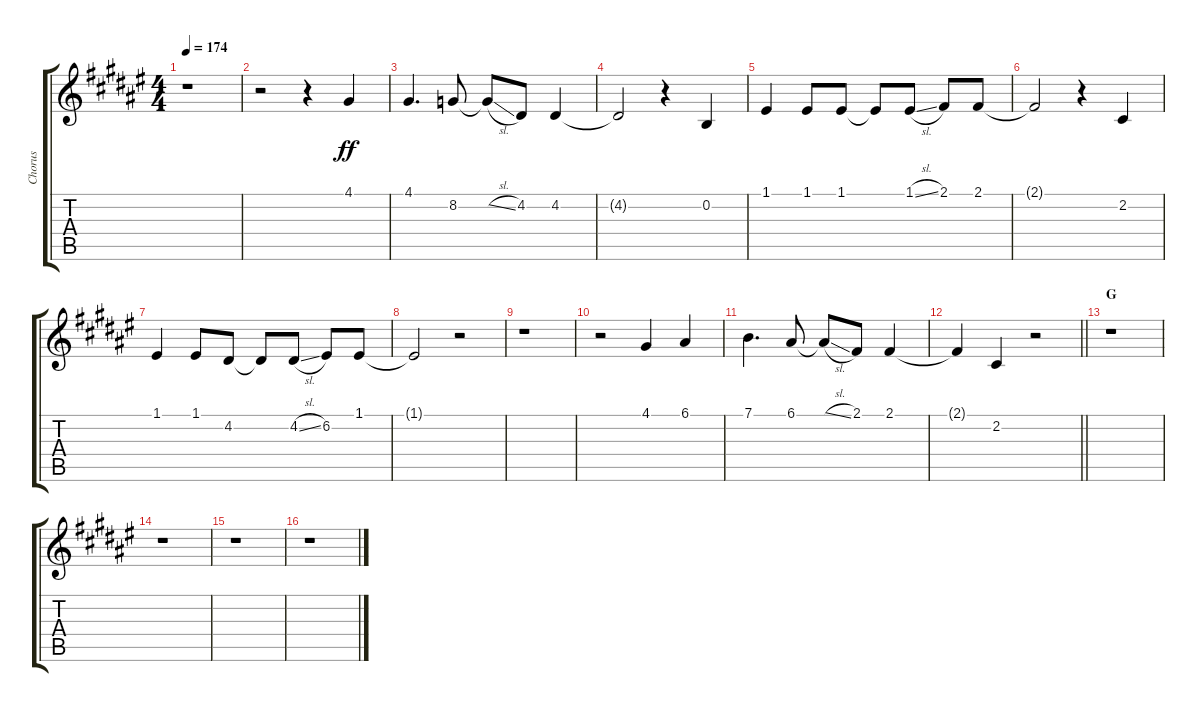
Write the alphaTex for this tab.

\track ("Chorus" "Chorus") {instrument voiceoohs}
\staff {score tabs}
\tuning (E4 B3 G3 D3 A2 E2) {hide}
\ts (4 4)
\tempo 174
\clef g2
\ks f#
r.1{dy ff} |
r.2 r.4 4.1.4 |
4.1.4{d} 8.2.8 8.2{sl t}.8 4.2.8 4.2.4 |
4.2{t}.2 r.4 0.2.4 |
1.1.4 1.1.8 1.1.8 1.1{t}.8 1.1{sl}.8 2.1.8 2.1.8 |
2.1{t}.2 r.4 2.2.4 |
1.1.4 1.1.8 4.2.8 4.2{t}.8 4.2{sl}.8 6.2.8 1.1.8 |
1.1{t}.2 r.2 |
r.1 |
r.2 4.1.4 6.1.4 |
7.1.4{d} 6.1.8 6.1{sl t}.8 2.1.8 2.1.4 |
\barLineRight lightlight
2.1{t}.4 2.2.4 r.2 |
\section ("" "G")
r.1 |
r.1 |
r.1 |
r.1
